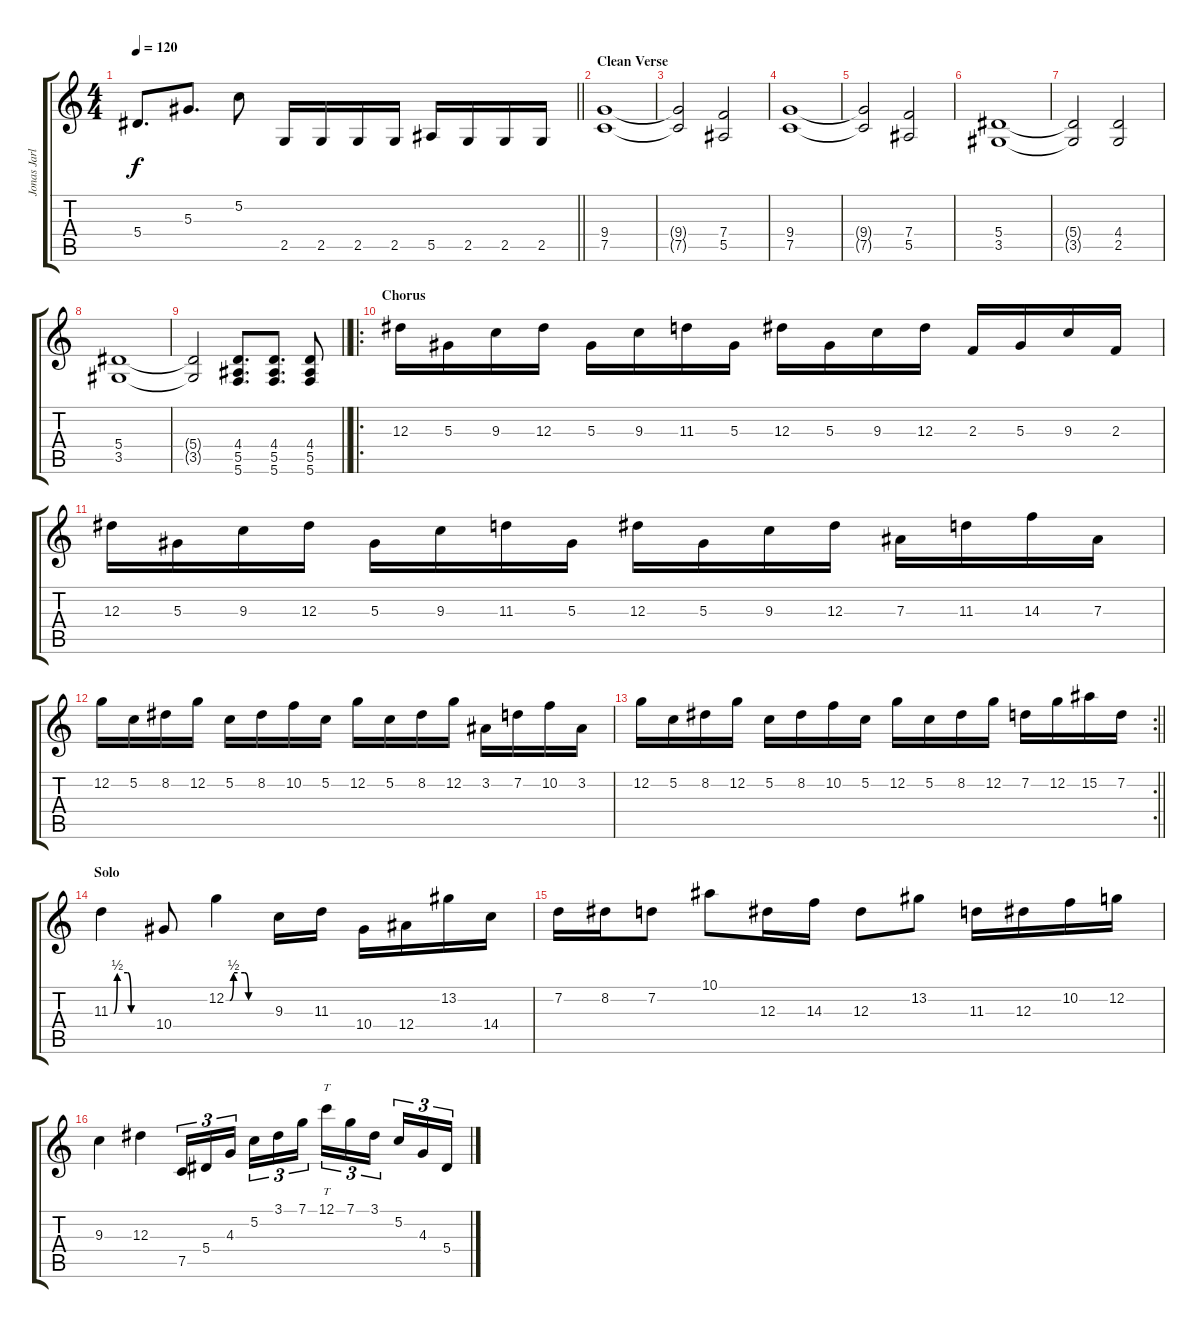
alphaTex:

\track ("Jonas Jarlsby (Lead)" "Jonas Jarl") {instrument distortionguitar}
\staff {score tabs}
\tuning (C4 G3 Eb3 Bb2 F2 C2) {hide}
\ts (4 4)
\tempo 120
\clef g2
\barLineRight lightlight
\ks c
5.4.8{d dy f} 5.3.8{d} 5.2.8 2.5.16 2.5.16 2.5.16 2.5.16 5.5.16 2.5.16 2.5.16 2.5.16 |
\section ("" "Clean Verse")
(9.4 7.5).1 |
(9.4{t} 7.5{t}).2 (7.4 5.5).2 |
(9.4 7.5).1 |
(9.4{t} 7.5{t}).2 (7.4 5.5).2 |
(5.4 3.5).1 |
(5.4{t} 3.5{t}).2 (4.4 2.5).2 |
(5.4 3.5).1 |
\barLineRight lightlight
(5.4{t} 3.5{t}).2 (4.4 5.5 5.6).8{d} (4.4 5.5 5.6).8{d} (4.4 5.5 5.6).8 |
\ro
\section ("" "Chorus")
12.3.16 5.3.16 9.3.16 12.3.16 5.3.16 9.3.16 11.3.16 5.3.16 12.3.16 5.3.16 9.3.16 12.3.16 2.3.16 5.3.16 9.3.16 2.3.16 |
12.3.16 5.3.16 9.3.16 12.3.16 5.3.16 9.3.16 11.3.16 5.3.16 12.3.16 5.3.16 9.3.16 12.3.16 7.3.16 11.3.16 14.3.16 7.3.16 |
12.2.16 5.2.16 8.2.16 12.2.16 5.2.16 8.2.16 10.2.16 5.2.16 12.2.16 5.2.16 8.2.16 12.2.16 3.2.16 7.2.16 10.2.16 3.2.16 |
\rc 2
\barLineRight lightlight
12.2.16 5.2.16 8.2.16 12.2.16 5.2.16 8.2.16 10.2.16 5.2.16 12.2.16 5.2.16 8.2.16 12.2.16 7.2.16 12.2.16 15.2.16 7.2.16 |
\section ("" "Solo")
11.3{be (custom 0 0 5 0 10 2 25 2 30 0 60 0)}.4 10.4.8 12.2{be (custom 0 0 5 0 10 2 25 2 30 0 60 0)}.4 9.3.16 11.3.16 10.4.16 12.4.16 13.2.16 14.4.16 |
7.2.16 8.2.16 7.2.8 10.1.8 12.3.16 14.3.16 12.3.8 13.2.8 11.3.16 12.3.16 10.2.16 12.2.16 |
9.3.4 12.3.4 7.5.16{tu (3 2)} 5.4.16{tu (3 2)} 4.3.16{tu (3 2) beam splitsecondary} 5.2.16{tu (3 2)} 3.1.16{tu (3 2)} 7.1.16{tu (3 2)} 12.1.16{tt tu (3 2)} 7.1.16{tu (3 2)} 3.1.16{tu (3 2) beam splitsecondary} 5.2.16{tu (3 2)} 4.3.16{tu (3 2)} 5.4.16{tu (3 2)}
